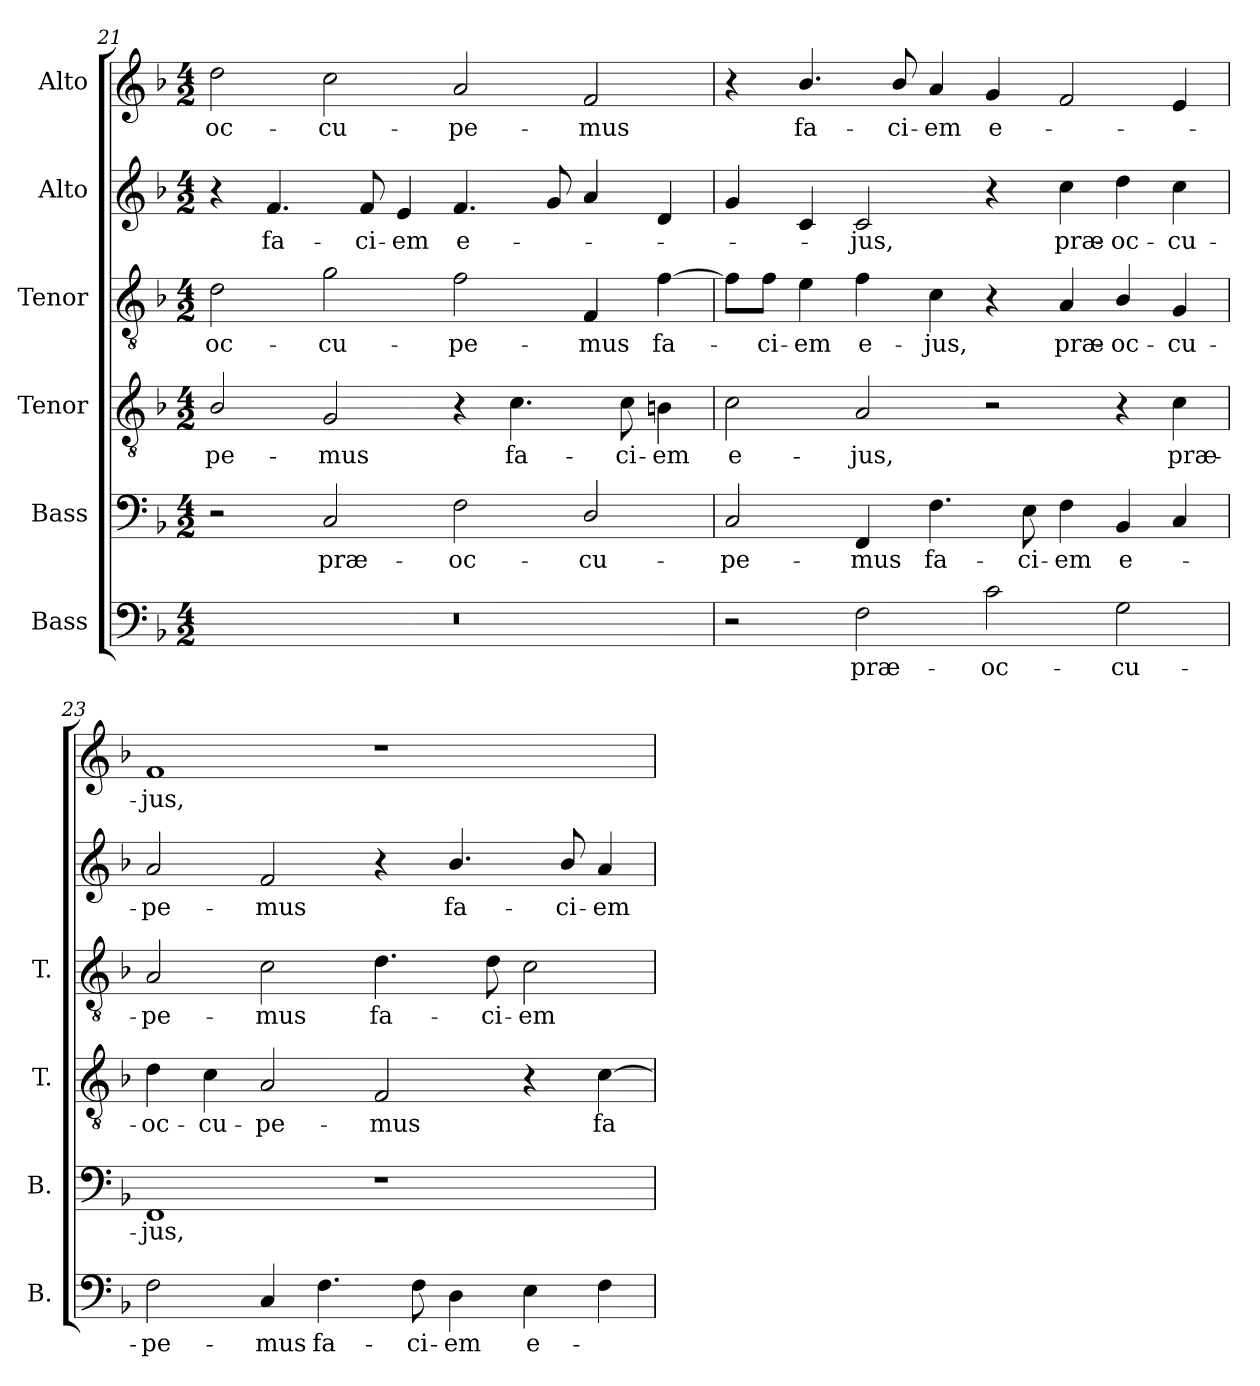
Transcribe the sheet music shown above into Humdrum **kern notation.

**kern	**text	**kern	**text	**kern	**text	**kern	**text	**kern	**text	**kern	**text
*part6	*part6	*part5	*part5	*part4	*part4	*part3	*part3	*part2	*part2	*part1	*part1
*staff6	*staff6	*staff5	*staff5	*staff4	*staff4	*staff3	*staff3	*staff2	*staff2	*staff1	*staff1
*I"Bass	*	*I"Bass	*	*I"Tenor	*	*I"Tenor	*	*I"Alto	*	*I"Alto	*
*I'B.	*	*I'B.	*	*I'T.	*	*I'T.	*	*	*	*	*
*clefF4	*	*clefF4	*	*clefGv2	*	*clefGv2	*	*clefG2	*	*clefG2	*
*	*	*	*	*ITrd7c12	*	*ITrd7c12	*	*	*	*	*
*k[b-]	*	*k[b-]	*	*k[b-]	*	*k[b-]	*	*k[b-]	*	*k[b-]	*
*F:	*	*F:	*	*F:	*	*F:	*	*F:	*	*F:	*
*M4/2	*	*M4/2	*	*M4/2	*	*M4/2	*	*M4/2	*	*M4/2	*
=21	=21	=21	=21	=21	=21	=21	=21	=21	=21	=21	=21
!LO:N:vis=1	!	!	!	!	!	!	!	!	!	!	!
!	!	!	!	!	!LO:LY:b:color=#000000	!	!	!	!	!	!
!	!	!	!	!	!	!	!LO:LY:b:color=#000000	!	!	!	!
!	!	!	!	!	!	!	!	!	!	!	!LO:LY:b:color=#000000
0r	.	2r	.	2BB-i/	-pe-	2Di\	-oc-	4r	.	2ddi\	-oc-
!	!	!	!	!	!	!	!	!	!LO:LY:b:color=#000000	!	!
.	.	.	.	.	.	.	.	4.fi/	fa-	.	.
!	!	!	!LO:LY:b:color=#000000	!	!	!	!	!	!	!	!
!	!	!	!	!	!LO:LY:b:color=#000000	!	!	!	!	!	!
!	!	!	!	!	!	!	!LO:LY:b:color=#000000	!	!	!	!
!	!	!	!	!	!	!	!	!	!	!	!LO:LY:b:color=#000000
.	.	2Ci/	præ-	2GGi/	-mus	2Gi\	-cu-	.	.	2cci\	-cu-
!	!	!	!	!	!	!	!	!	!LO:LY:b:color=#000000	!	!
.	.	.	.	.	.	.	.	8fi/	-ci-	.	.
!	!	!	!	!	!	!	!	!	!LO:LY:b:color=#000000	!	!
.	.	.	.	.	.	.	.	4ei/	-em	.	.
!	!	!	!LO:LY:b:color=#000000	!	!	!	!	!	!	!	!
!	!	!	!	!	!	!	!LO:LY:b:color=#000000	!	!	!	!
!	!	!	!	!	!	!	!	!	!LO:LY:b:color=#000000	!	!
!	!	!	!	!	!	!	!	!	!	!	!LO:LY:b:color=#000000
.	.	2Fi\	-oc-	4r	.	2Fi\	-pe-	4.fi/	e-	2ai/	-pe-
!	!	!	!	!	!LO:LY:b:color=#000000	!	!	!	!	!	!
.	.	.	.	4.Ci\	fa-	.	.	.	.	.	.
.	.	.	.	.	.	.	.	8gi/	.	.	.
!	!	!	!LO:LY:b:color=#000000	!	!	!	!	!	!	!	!
!	!	!	!	!	!	!	!LO:LY:b:color=#000000	!	!	!	!
!	!	!	!	!	!	!	!	!	!	!	!LO:LY:b:color=#000000
.	.	2Di/	-cu-	.	.	4FFi/	-mus	4ai/	.	2fi/	-mus
!	!	!	!	!	!LO:LY:b:color=#000000	!	!	!	!	!	!
.	.	.	.	8Ci\	-ci-	.	.	.	.	.	.
!	!	!	!	!	!LO:LY:b:color=#000000	!	!	!	!	!	!
!	!	!	!	!	!	!	!LO:LY:b:color=#000000	!	!	!	!
.	.	.	.	4BBni\	-em	[4Fi\	fa-	4di/	.	.	.
!!LO:LB:g=z
=22	=22	=22	=22	=22	=22	=22	=22	=22	=22	=22	=22
!	!	!	!LO:LY:b:color=#000000	!	!	!	!	!	!	!	!
!	!	!	!	!	!LO:LY:b:color=#000000	!	!	!	!	!	!
2r	.	2Ci/	-pe-	2Ci\	e-	8Fi\L]	.	4gi/	.	4r	.
!	!	!	!	!	!	!	!LO:LY:b:color=#000000	!	!	!	!
.	.	.	.	.	.	8Fi\J	-ci-	.	.	.	.
!	!	!	!	!	!	!	!LO:LY:b:color=#000000	!	!	!	!
!	!	!	!	!	!	!	!	!	!	!	!LO:LY:b:color=#000000
.	.	.	.	.	.	4Ei\	-em	4ci/	.	4.b-i/	fa-
!	!LO:LY:b:color=#000000	!	!	!	!	!	!	!	!	!	!
!	!	!	!LO:LY:b:color=#000000	!	!	!	!	!	!	!	!
!	!	!	!	!	!LO:LY:b:color=#000000	!	!	!	!	!	!
!	!	!	!	!	!	!	!LO:LY:b:color=#000000	!	!	!	!
!	!	!	!	!	!	!	!	!	!LO:LY:b:color=#000000	!	!
2Fi\	præ-	4FFi/	-mus	2AAi/	-jus,	4Fi\	e-	2ci/	-jus,	.	.
!	!	!	!	!	!	!	!	!	!	!	!LO:LY:b:color=#000000
.	.	.	.	.	.	.	.	.	.	8b-i/	-ci-
!	!	!	!LO:LY:b:color=#000000	!	!	!	!	!	!	!	!
!	!	!	!	!	!	!	!LO:LY:b:color=#000000	!	!	!	!
!	!	!	!	!	!	!	!	!	!	!	!LO:LY:b:color=#000000
.	.	4.Fi\	fa-	.	.	4Ci\	-jus,	.	.	4ai/	-em
!	!LO:LY:b:color=#000000	!	!	!	!	!	!	!	!	!	!
!	!	!	!	!	!	!	!	!	!	!	!LO:LY:b:color=#000000
2ci\	-oc-	.	.	2r	.	4r	.	4r	.	4gi/	e-
!	!	!	!LO:LY:b:color=#000000	!	!	!	!	!	!	!	!
.	.	8Ei\	-ci-	.	.	.	.	.	.	.	.
!	!	!	!LO:LY:b:color=#000000	!	!	!	!	!	!	!	!
!	!	!	!	!	!	!	!LO:LY:b:color=#000000	!	!	!	!
!	!	!	!	!	!	!	!	!	!LO:LY:b:color=#000000	!	!
.	.	4Fi\	-em	.	.	4AAi/	præ-	4cci\	præ-	2fi/	.
!	!LO:LY:b:color=#000000	!	!	!	!	!	!	!	!	!	!
!	!	!	!LO:LY:b:color=#000000	!	!	!	!	!	!	!	!
!	!	!	!	!	!	!	!LO:LY:b:color=#000000	!	!	!	!
!	!	!	!	!	!	!	!	!	!LO:LY:b:color=#000000	!	!
2Gi\	-cu-	4BB-i/	e-	4r	.	4BB-i/	-oc-	4ddi\	-oc-	.	.
!	!	!	!	!	!LO:LY:b:color=#000000	!	!	!	!	!	!
!	!	!	!	!	!	!	!LO:LY:b:color=#000000	!	!	!	!
!	!	!	!	!	!	!	!	!	!LO:LY:b:color=#000000	!	!
.	.	4Ci/	.	4Ci\	præ-	4GGi/	-cu-	4cci\	-cu-	4ei/	.
=23	=23	=23	=23	=23	=23	=23	=23	=23	=23	=23	=23
!	!LO:LY:b:color=#000000	!	!	!	!	!	!	!	!	!	!
!	!	!	!LO:LY:b:color=#000000	!	!	!	!	!	!	!	!
!	!	!	!	!	!LO:LY:b:color=#000000	!	!	!	!	!	!
!	!	!	!	!	!	!	!LO:LY:b:color=#000000	!	!	!	!
!	!	!	!	!	!	!	!	!	!LO:LY:b:color=#000000	!	!
!	!	!	!	!	!	!	!	!	!	!	!LO:LY:b:color=#000000
2Fi\	-pe-	1FFi	-jus,	4Di\	-oc-	2AAi/	-pe-	2ai/	-pe-	1fi	-jus,
!	!	!	!	!	!LO:LY:b:color=#000000	!	!	!	!	!	!
.	.	.	.	4Ci\	-cu-	.	.	.	.	.	.
!	!LO:LY:b:color=#000000	!	!	!	!	!	!	!	!	!	!
!	!	!	!	!	!LO:LY:b:color=#000000	!	!	!	!	!	!
!	!	!	!	!	!	!	!LO:LY:b:color=#000000	!	!	!	!
!	!	!	!	!	!	!	!	!	!LO:LY:b:color=#000000	!	!
4Ci/	-mus	.	.	2AAi/	-pe-	2Ci\	-mus	2fi/	-mus	.	.
!	!LO:LY:b:color=#000000	!	!	!	!	!	!	!	!	!	!
4.Fi\	fa-	.	.	.	.	.	.	.	.	.	.
!	!	!	!	!	!LO:LY:b:color=#000000	!	!	!	!	!	!
!	!	!	!	!	!	!	!LO:LY:b:color=#000000	!	!	!	!
.	.	1r	.	2FFi/	-mus	4.Di\	fa-	4r	.	1r	.
!	!LO:LY:b:color=#000000	!	!	!	!	!	!	!	!	!	!
8Fi\	-ci-	.	.	.	.	.	.	.	.	.	.
!	!LO:LY:b:color=#000000	!	!	!	!	!	!	!	!	!	!
!	!	!	!	!	!	!	!	!	!LO:LY:b:color=#000000	!	!
4Di\	-em	.	.	.	.	.	.	4.b-i/	fa-	.	.
!	!	!	!	!	!	!	!LO:LY:b:color=#000000	!	!	!	!
.	.	.	.	.	.	8Di\	-ci-	.	.	.	.
!	!LO:LY:b:color=#000000	!	!	!	!	!	!	!	!	!	!
!	!	!	!	!	!	!	!LO:LY:b:color=#000000	!	!	!	!
4Ei\	e-	.	.	4r	.	2Ci\	-em	.	.	.	.
!	!	!	!	!	!	!	!	!	!LO:LY:b:color=#000000	!	!
.	.	.	.	.	.	.	.	8b-i/	-ci-	.	.
!	!	!	!	!	!LO:LY:b:color=#000000	!	!	!	!	!	!
!	!	!	!	!	!	!	!	!	!LO:LY:b:color=#000000	!	!
4Fi\	.	.	.	[4Ci\	fa-	.	.	4ai/	-em	.	.
=	=	=	=	=	=	=	=	=	=	=	=
*-	*-	*-	*-	*-	*-	*-	*-	*-	*-	*-	*-
